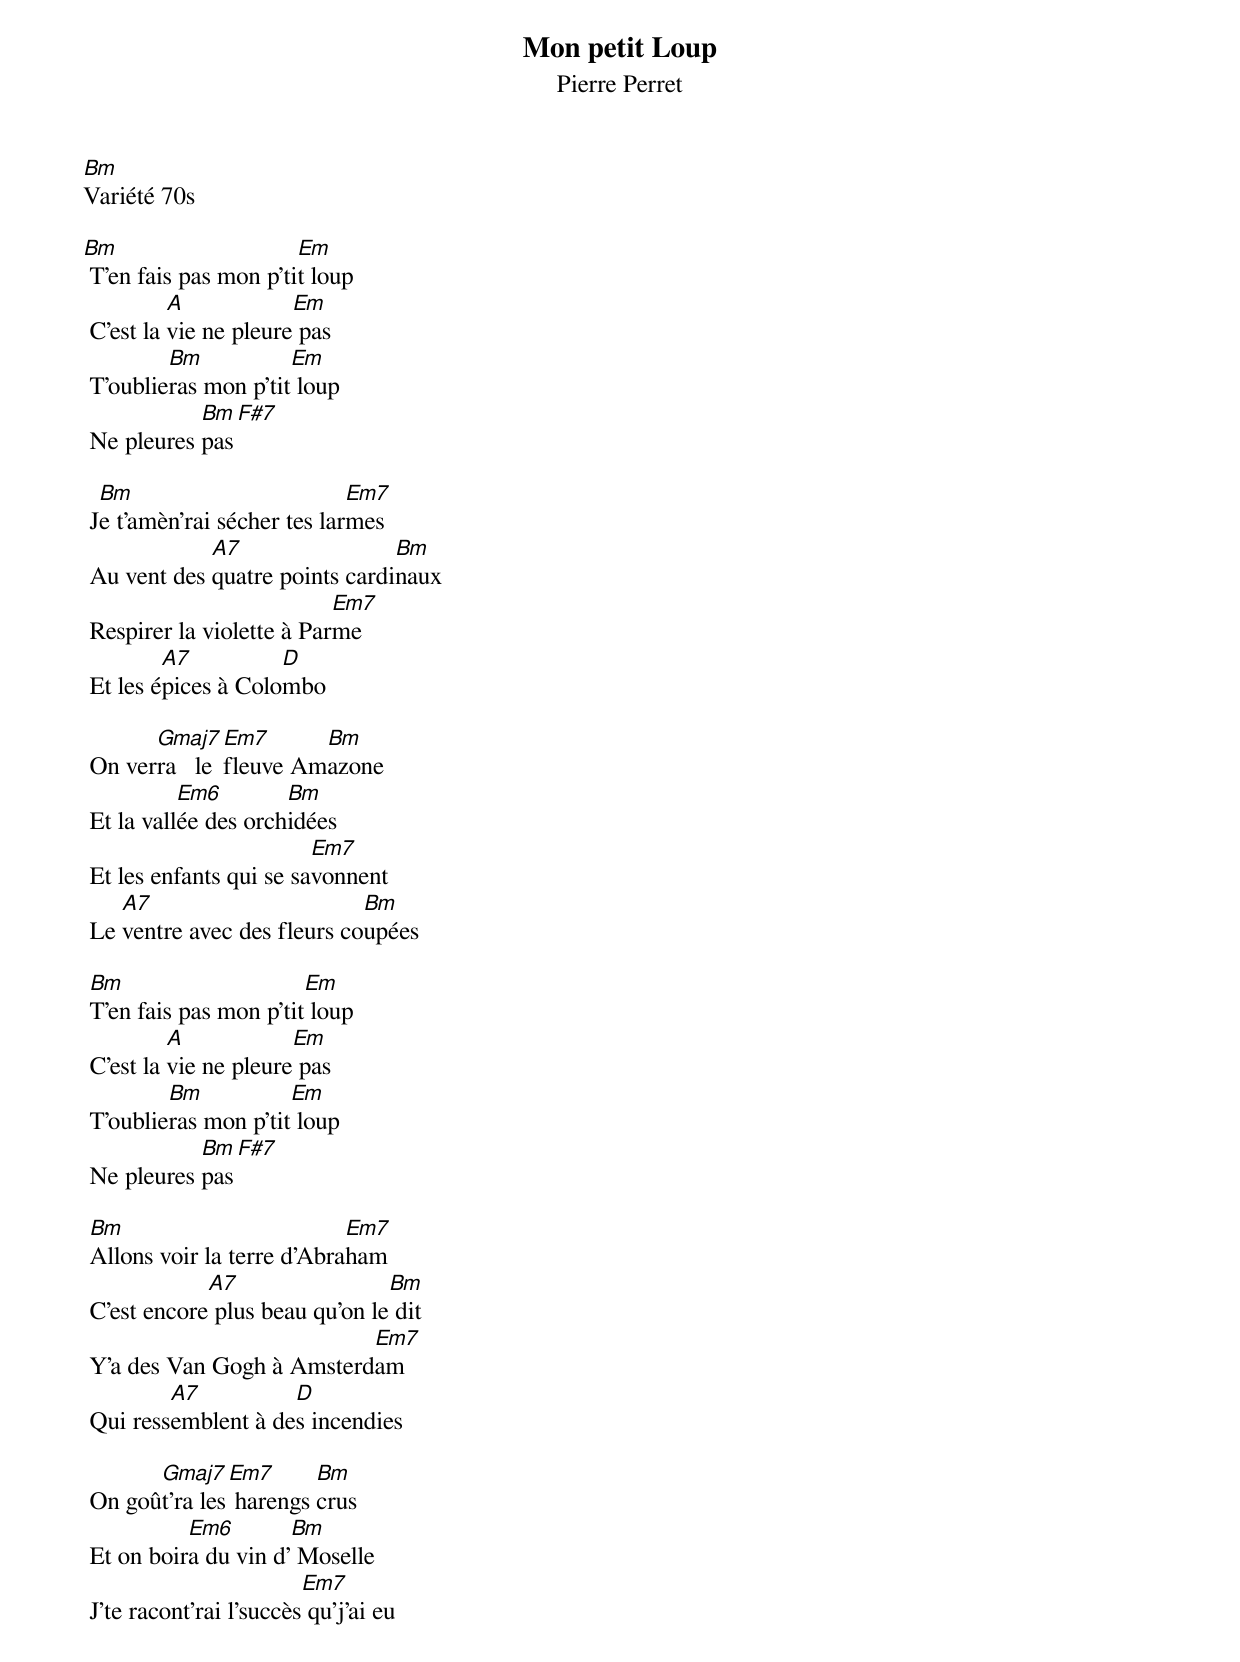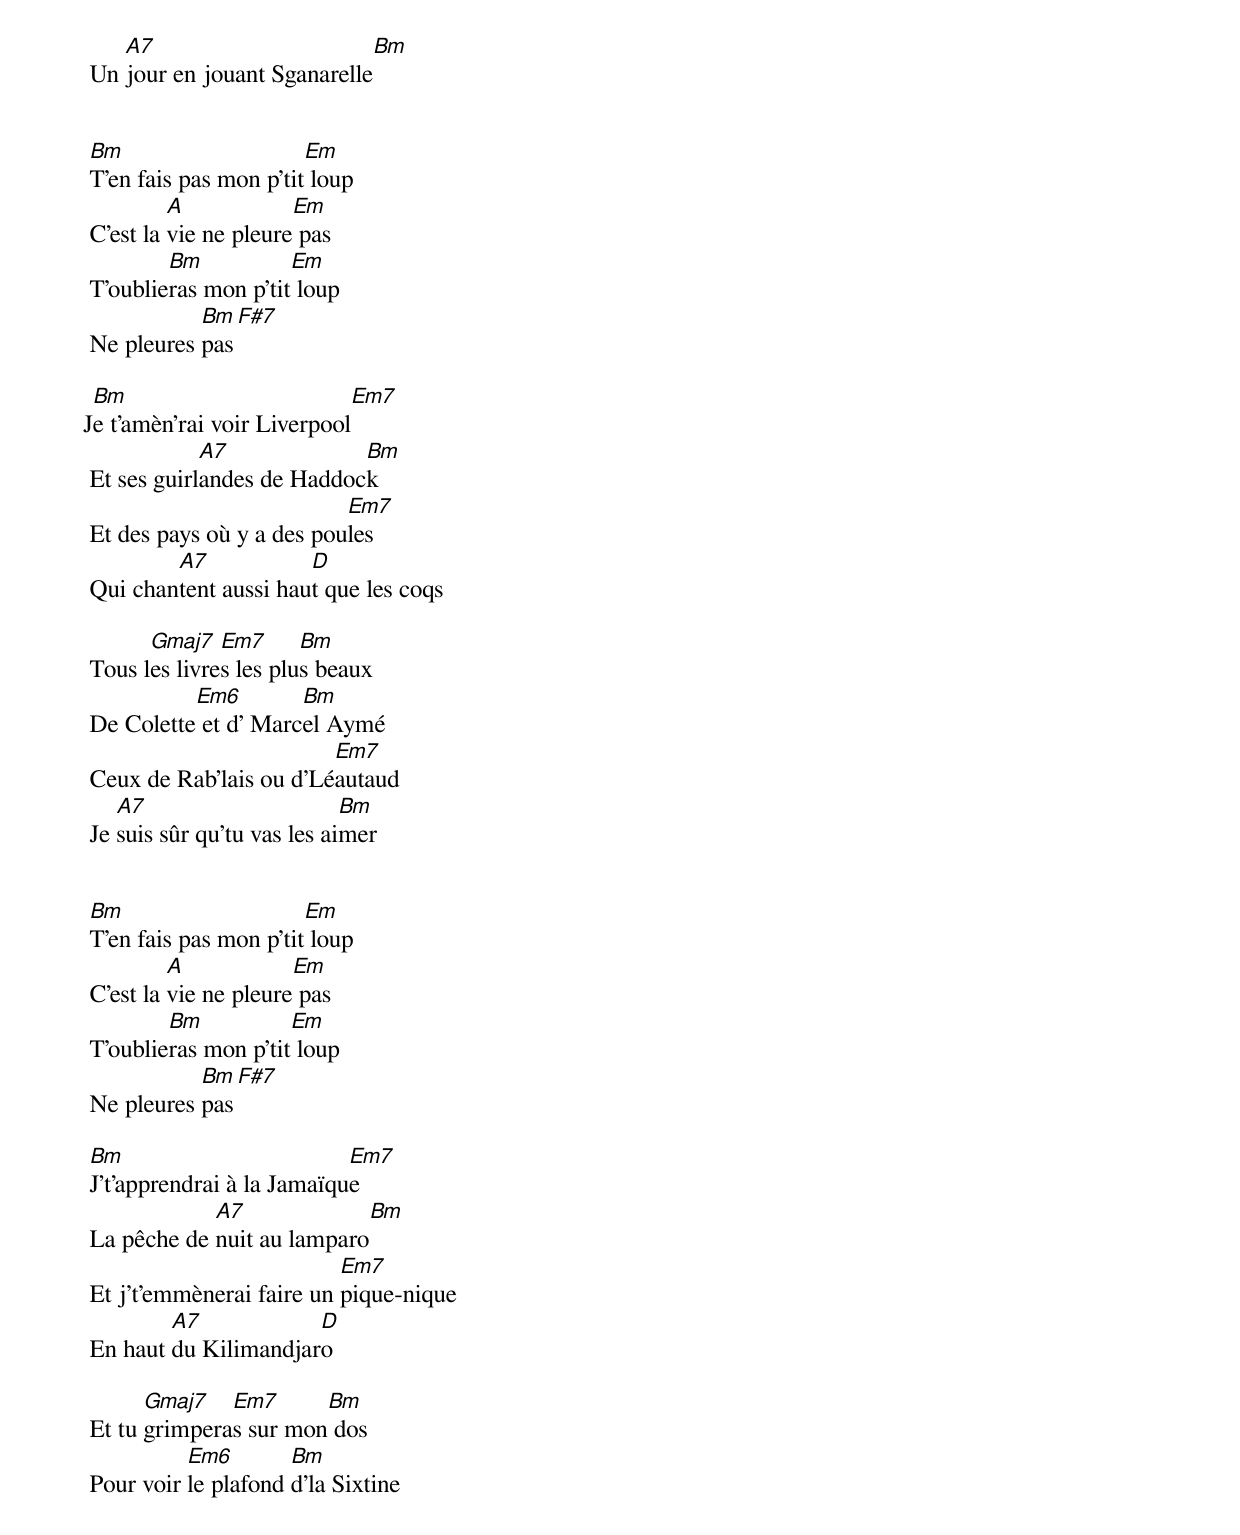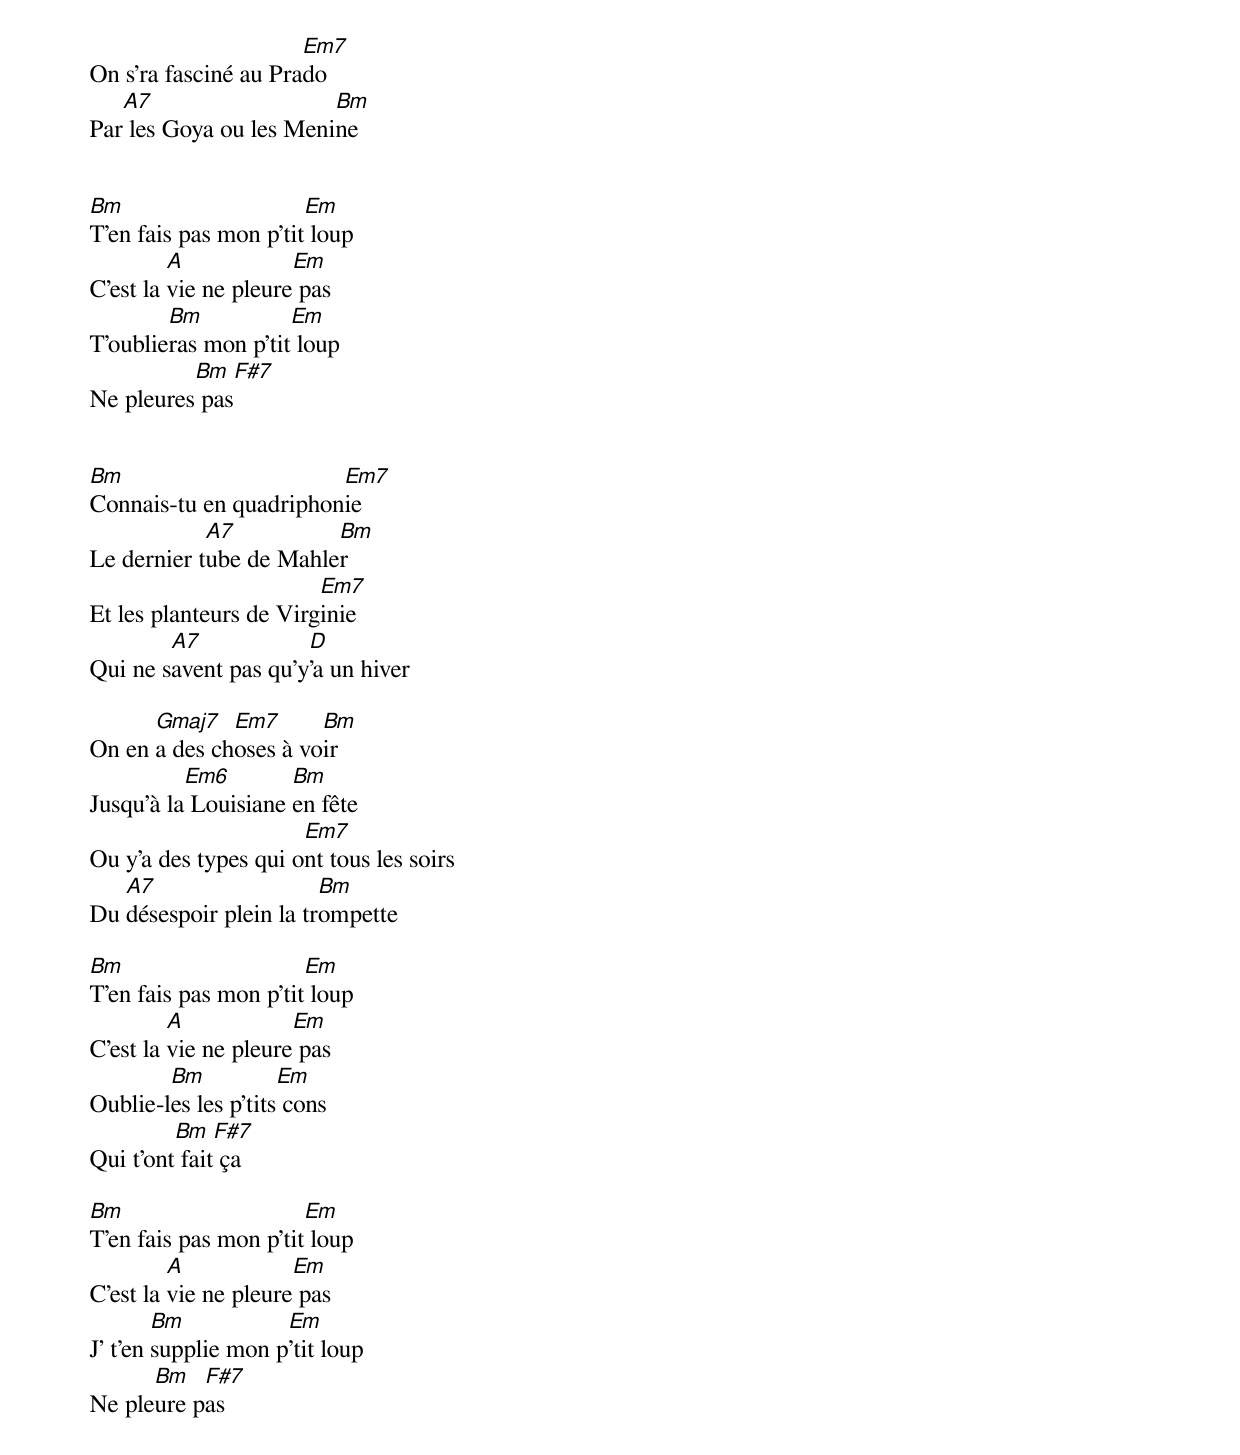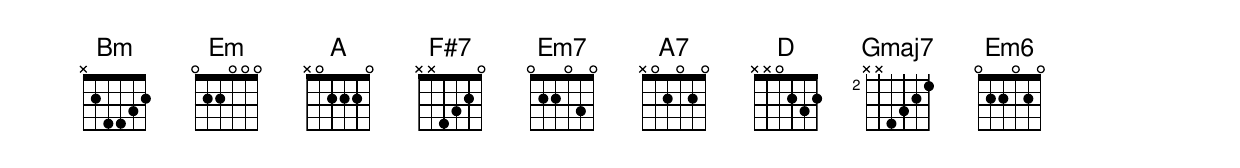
Mon petit Loup
Pierre Perret
Bm
Variété 70s

Bm                     Em
 T'en fais pas mon p'tit loup
          A            Em
 C'est la vie ne pleure pas
         Bm           Em
 T'oublieras mon p'tit loup
            Bm   F#7
 Ne pleures pas

  Bm                         Em7
 Je t'amèn'rai sécher tes larmes
             A7                 Bm
 Au vent des quatre points cardinaux
                           Em7
 Respirer la violette à Parme
         A7          D
 Et les épices à Colombo

       Gmaj7   Em7      Bm
 On verra   le fleuve Amazone
           Em6        Bm
 Et la vallée des orchidées
                         Em7
 Et les enfants qui se savonnent
    A7                       Bm
 Le ventre avec des fleurs coupées

 Bm                     Em
 T'en fais pas mon p'tit loup
          A            Em
 C'est la vie ne pleure pas
         Bm           Em
 T'oublieras mon p'tit loup
            Bm   F#7
 Ne pleures pas

 Bm                         Em7
 Allons voir la terre d'Abraham
             A7                 Bm
 C'est encore plus beau qu'on le dit
                           Em7
 Y'a des Van Gogh à Amsterdam
         A7          D
 Qui ressemblent à des incendies

       Gmaj7   Em7      Bm
 On goût'ra les harengs crus
           Em6        Bm
 Et on boira du vin d' Moselle
                         Em7
 J'te racont'rai l'succès qu'j'ai eu
    A7                       Bm
 Un jour en jouant Sganarelle


 Bm                     Em
 T'en fais pas mon p'tit loup
          A            Em
 C'est la vie ne pleure pas
         Bm           Em
 T'oublieras mon p'tit loup
            Bm   F#7
 Ne pleures pas

 Bm                         Em7
Je t'amèn'rai voir Liverpool
             A7             Bm
 Et ses guirlandes de Haddock
                           Em7
 Et des pays où y a des poules
         A7            D
 Qui chantent aussi haut que les coqs

       Gmaj7   Em7      Bm
 Tous les livres les plus beaux
           Em6        Bm
 De Colette et d' Marcel Aymé
                         Em7
 Ceux de Rab'lais ou d'Léautaud
    A7                       Bm
 Je suis sûr qu'tu vas les aimer


 Bm                     Em
 T'en fais pas mon p'tit loup
          A            Em
 C'est la vie ne pleure pas
         Bm           Em
 T'oublieras mon p'tit loup
            Bm   F#7
 Ne pleures pas

 Bm                         Em7
 J't'apprendrai à la Jamaïque
             A7             Bm
 La pêche de nuit au lamparo
                           Em7
 Et j't'emmènerai faire un pique-nique
         A7            D
 En haut du Kilimandjaro

       Gmaj7   Em7      Bm
 Et tu grimperas sur mon dos
           Em6        Bm
 Pour voir le plafond d'la Sixtine
                       Em7
 On s'ra fasciné au Prado
    A7                   Bm
 Par les Goya ou les Menine


 Bm                     Em
 T'en fais pas mon p'tit loup
          A            Em
 C'est la vie ne pleure pas
         Bm           Em
 T'oublieras mon p'tit loup
           Bm   F#7
 Ne pleures pas


 Bm                      Em7
 Connais-tu en quadriphonie
             A7          Bm
 Le dernier tube de Mahler
                         Em7
 Et les planteurs de Virginie
         A7            D
 Qui ne savent pas qu'y'a un hiver

       Gmaj7   Em7      Bm
 On en a des choses à voir
           Em6        Bm
 Jusqu'à la Louisiane en fête
                       Em7
 Ou y'a des types qui ont tous les soirs
    A7                   Bm
 Du désespoir plein la trompette

 Bm                     Em
 T'en fais pas mon p'tit loup
          A            Em
 C'est la vie ne pleure pas
         Bm           Em
 Oublie-les les p'tits cons
          Bm   F#7
 Qui t'ont fait ça

 Bm                     Em
 T'en fais pas mon p'tit loup
          A            Em
 C'est la vie ne pleure pas
         Bm           Em
 J' t'en supplie mon p'tit loup
       Bm   F#7
 Ne pleure pas
